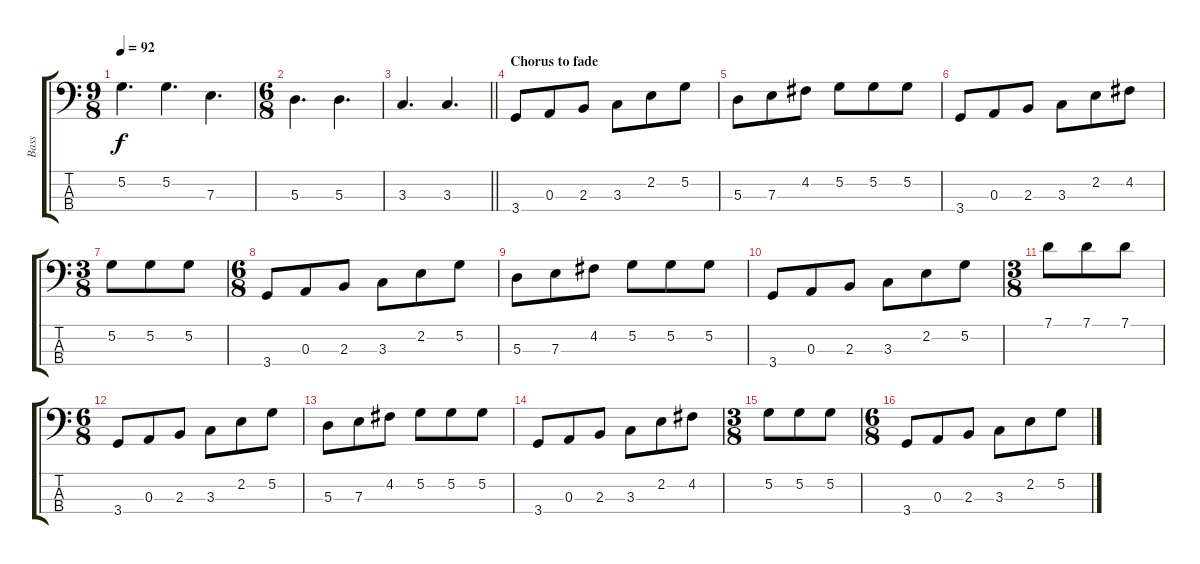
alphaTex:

\track ("Bass" "Bass") {instrument electricbassfinger}
\staff {score tabs}
\tuning (G2 D2 A1 E1) {hide}
\ts (9 8)
\tempo 92
\clef f4
\ks c
5.2.4{d dy f} 5.2.4{d} 7.3.4{d} |
\ts (6 8)
5.3.4{d} 5.3.4{d} |
\barLineRight lightlight
3.3.4{d} 3.3.4{d} |
\section ("" "Chorus to fade")
3.4.8 0.3.8 2.3.8 3.3.8 2.2.8 5.2.8 |
5.3.8 7.3.8 4.2.8 5.2.8 5.2.8 5.2.8 |
3.4.8 0.3.8 2.3.8 3.3.8 2.2.8 4.2.8 |
\ts (3 8)
5.2.8 5.2.8 5.2.8 |
\ts (6 8)
3.4.8 0.3.8 2.3.8 3.3.8 2.2.8 5.2.8 |
5.3.8 7.3.8 4.2.8 5.2.8 5.2.8 5.2.8 |
3.4.8 0.3.8 2.3.8 3.3.8 2.2.8 5.2.8 |
\ts (3 8)
7.1.8 7.1.8 7.1.8 |
\ts (6 8)
3.4.8 0.3.8 2.3.8 3.3.8 2.2.8 5.2.8 |
5.3.8 7.3.8 4.2.8 5.2.8 5.2.8 5.2.8 |
3.4.8 0.3.8 2.3.8 3.3.8 2.2.8 4.2.8 |
\ts (3 8)
5.2.8 5.2.8 5.2.8 |
\ts (6 8)
3.4.8 0.3.8 2.3.8 3.3.8 2.2.8 5.2.8
